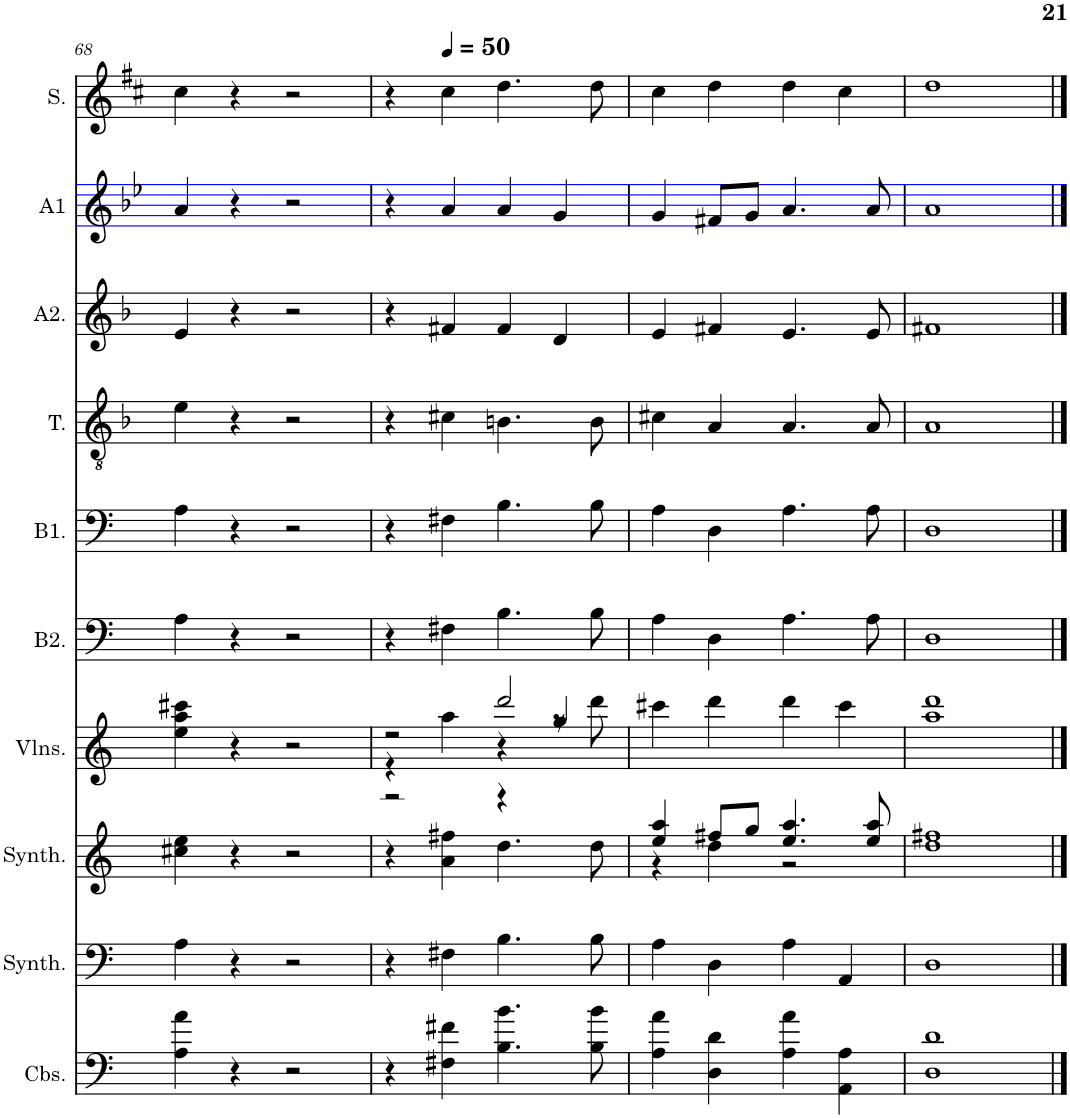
**kern	**kern	**kern	**kern	**kern	**kern	**kern	**kern	**kern	**kern
*part10	*part9	*part8	*part7	*part6	*part5	*part4	*part3	*part2	*part1
*staff10	*staff9	*staff8	*staff7	*staff6	*staff5	*staff4	*staff3	*staff2	*staff1
*I"Contrebasses, D'Bass/Strings, etc	*I"Synthétiseur d'instruments à cordes, Synth strings, etc	*I"Synthétiseur d'instruments à cordes, Synth strings 2	*I"Violons, 1st violins	*I"Basse2	*I"Basse1	*I"Ténor	*I"Alto2	*I"Alto1	*I"Soprano
*I'Cbs.	*I'Synth.	*I'Synth.	*I'Vlns.	*I'B2.	*I'B1.	*I'T.	*I'A2.	*I'A1	*I'S.
!!LO:PB:g=z
*clefF4	*clefF4	*clefG2	*clefG2	*clefF4	*clefF4	*clefGv2	*clefG2	*clefG2	*clefG2
*Trd7c12	*	*	*	*	*	*	*	*	*
*k[]	*k[]	*k[]	*k[]	*k[]	*k[]	*k[b-]	*k[b-]	*k[b-e-]	*k[f#c#]
*M4/4	*M4/4	*M4/4	*M4/4	*M4/4	*M4/4	*M4/4	*M4/4	*M4/4	*M4/4
=68	=68	=68	=68	=68	=68	=68	=68	=68	=68
4A\ 4a\	4A\	4cc#X\ 4ee\	4ee\ 4aa\ 4ccc#X\	4A\	4A\	4e\	4e/	4a/	4cc#\
4r	4r	4r	4r	4r	4r	4r	4r	4r	4r
2r	2r	2r	2r	2r	2r	2r	2r	2r	2r
=69	=69	=69	=69	=69	=69	=69	=69	=69	=69
*	*	*	*^	*	*	*	*	*	*
*	*	*	*	*^	*	*	*	*	*	*
4r	4r	4r	2r	4r	2r	4r	4r	4r	4r	4r	4r
*	*	*	*	*	*	*	*	*	*	*	*MM50
4F#X\ 4f#X\	4F#X\	4a\ 4ff#X\	.	4aa\	.	4F#X\	4F#X\	4c#X\	4f#X/	4a/	4cc#\
4.B\ 4.b\	4.B\	4.dd\	2ddd/	4r	4r	4.B\	4.B\	4.Bn\	4f#/	4a/	4.dd\
.	.	.	.	8r	4gg/	.	.	.	4d/	4g/	.
8B\ 8b\	8B\	8dd\	.	8ddd\	.	8B\	8B\	8B\	.	.	8dd\
*	*	*	*v	*v	*v	*	*	*	*	*	*
=70	=70	=70	=70	=70	=70	=70	=70	=70	=70
*	*	*^	*	*	*	*	*	*	*
4A\ 4a\	4A\	4ee/ 4aa/	4r	4ccc#X\	4A\	4A\	4c#X\	4e/	4g/	4cc#\
4D\ 4d\	4D\	8ff#X/L	4dd\	4ddd\	4D\	4D\	4A/	4f#X/	8f#X/L	4dd\
.	.	8gg/J	.	.	.	.	.	.	8g/J	.
4A\ 4a\	4A\	4.ee/ 4.aa/	2r	4ddd\	4.A\	4.A\	4.A/	4.e/	4.a/	4dd\
4AA\ 4A\	4AA/	.	.	4ccc#\	.	.	.	.	.	4cc#\
.	.	8ee/ 8aa/	.	.	8A\	8A\	8A/	8e/	8a/	.
*	*	*v	*v	*	*	*	*	*	*	*
=71	=71	=71	=71	=71	=71	=71	=71	=71	=71
1D 1d	1D	1dd 1ff#X	1aa 1ddd	1D	1D	1A	1f#X	1a	1dd
==	==	==	==	==	==	==	==	==	==
*-	*-	*-	*-	*-	*-	*-	*-	*-	*-
